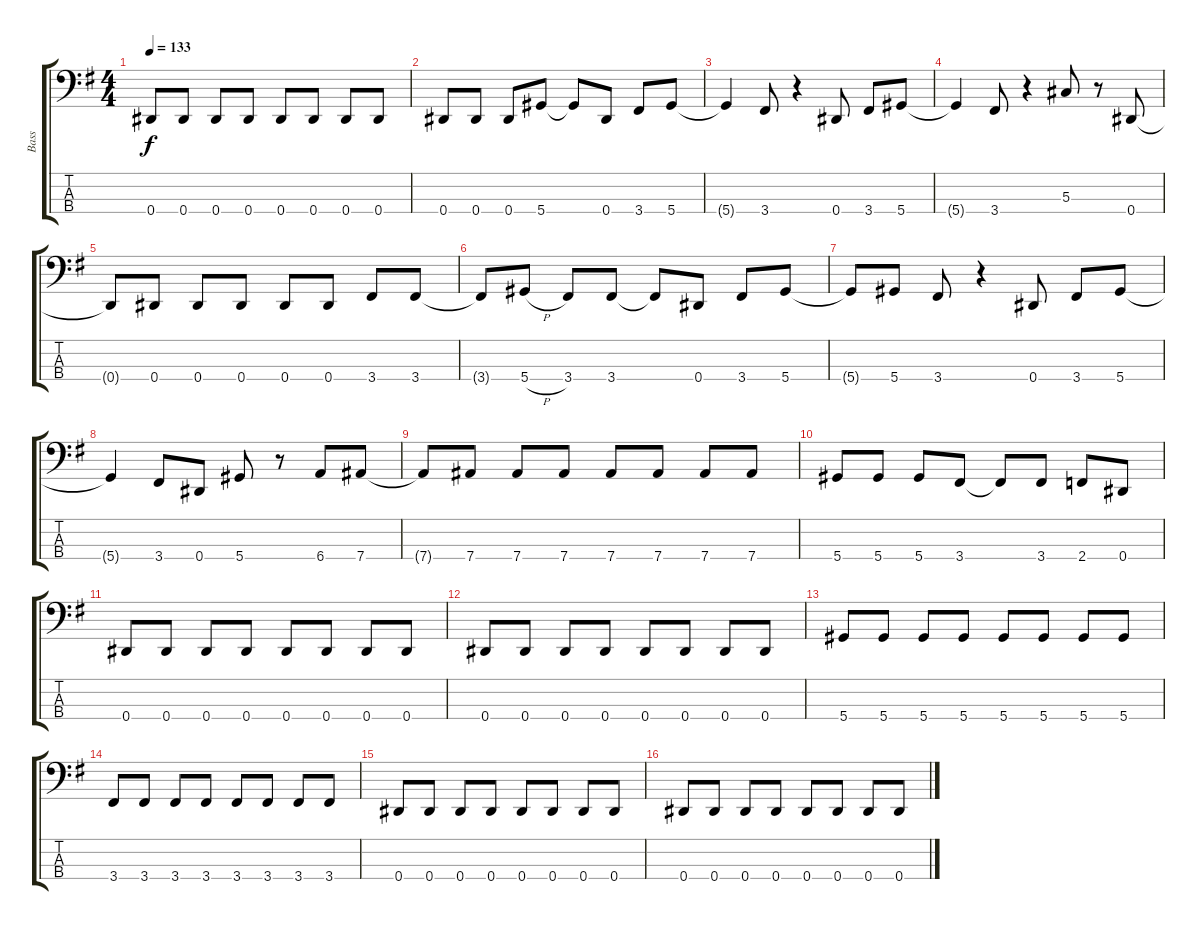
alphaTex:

\track ("Bass" "Bass") {instrument electricbassfinger}
\staff {score tabs}
\tuning (Gb2 Db2 Ab1 Eb1) {hide}
\ts (4 4)
\tempo 133
\clef f4
\ks g
0.4.8{dy f} 0.4.8 0.4.8 0.4.8 0.4.8 0.4.8 0.4.8 0.4.8 |
0.4.8 0.4.8 0.4.8 5.4.8 5.4{t}.8 0.4.8 3.4.8 5.4.8 |
5.4{t}.4 3.4.8 r.4 0.4.8 3.4.8 5.4.8 |
5.4{t}.4 3.4.8 r.4 5.3.8 r.8 0.4.8 |
0.4{t}.8 0.4.8 0.4.8 0.4.8 0.4.8 0.4.8 3.4.8 3.4.8 |
3.4{t}.8 5.4{h}.8 3.4.8 3.4.8 3.4{t}.8 0.4.8 3.4.8 5.4.8 |
5.4{t}.8 5.4.8 3.4.8 r.4 0.4.8 3.4.8 5.4.8 |
5.4{t}.4 3.4.8 0.4.8 5.4.8 r.8 6.4.8 7.4.8 |
7.4{t}.8 7.4.8 7.4.8 7.4.8 7.4.8 7.4.8 7.4.8 7.4.8 |
5.4.8 5.4.8 5.4.8 3.4.8 3.4{t}.8 3.4.8 2.4.8 0.4.8 |
0.4.8 0.4.8 0.4.8 0.4.8 0.4.8 0.4.8 0.4.8 0.4.8 |
0.4.8 0.4.8 0.4.8 0.4.8 0.4.8 0.4.8 0.4.8 0.4.8 |
5.4.8 5.4.8 5.4.8 5.4.8 5.4.8 5.4.8 5.4.8 5.4.8 |
3.4.8 3.4.8 3.4.8 3.4.8 3.4.8 3.4.8 3.4.8 3.4.8 |
0.4.8 0.4.8 0.4.8 0.4.8 0.4.8 0.4.8 0.4.8 0.4.8 |
0.4.8 0.4.8 0.4.8 0.4.8 0.4.8 0.4.8 0.4.8 0.4.8
